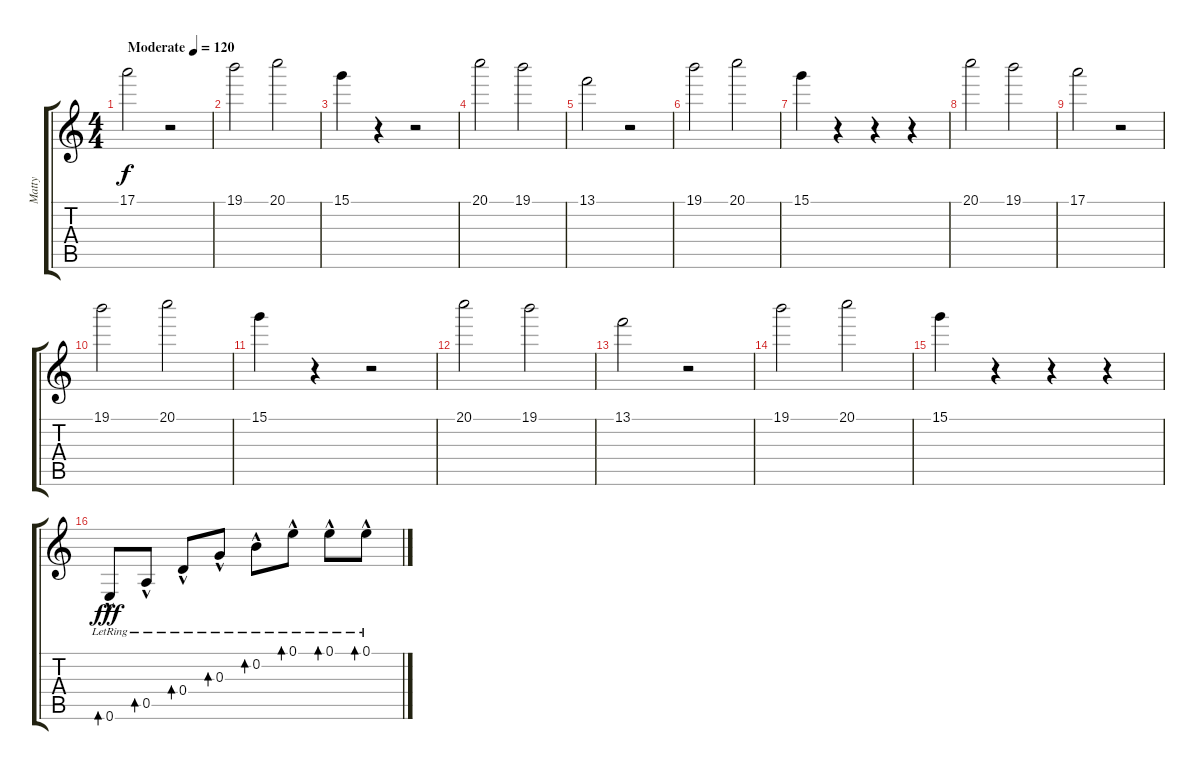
\track ("Matty" "Matty") {instrument overdrivenguitar}
\staff {score tabs}
\tuning (E4 B3 G3 D3 A2 E2) {hide}
\ts (4 4)
\tempo (120 "Moderate")
\clef g2
\ks c
17.1.2{dy f instrument overdrivenguitar} r.2 |
19.1.2 20.1.2 |
15.1.4 r.4 r.2 |
20.1.2 19.1.2 |
13.1.2 r.2 |
19.1.2 20.1.2 |
15.1.4 r.4 r.4 r.4 |
20.1.2 19.1.2 |
17.1.2 r.2 |
19.1.2 20.1.2 |
15.1.4 r.4 r.2 |
20.1.2 19.1.2 |
13.1.2 r.2 |
19.1.2 20.1.2 |
15.1.4 r.4 r.4 r.4 |
0.6{hac lr}.8{bd 480 dy fff} 0.5{hac lr}.8{bd 480} 0.4{hac lr}.8{bd 480} 0.3{hac lr}.8{bd 480} 0.2{hac lr}.8{bd 480} 0.1{hac lr}.8{bd 480} 0.1{hac lr}.8{bd 480} 0.1{hac lr}.8{bd 480}
